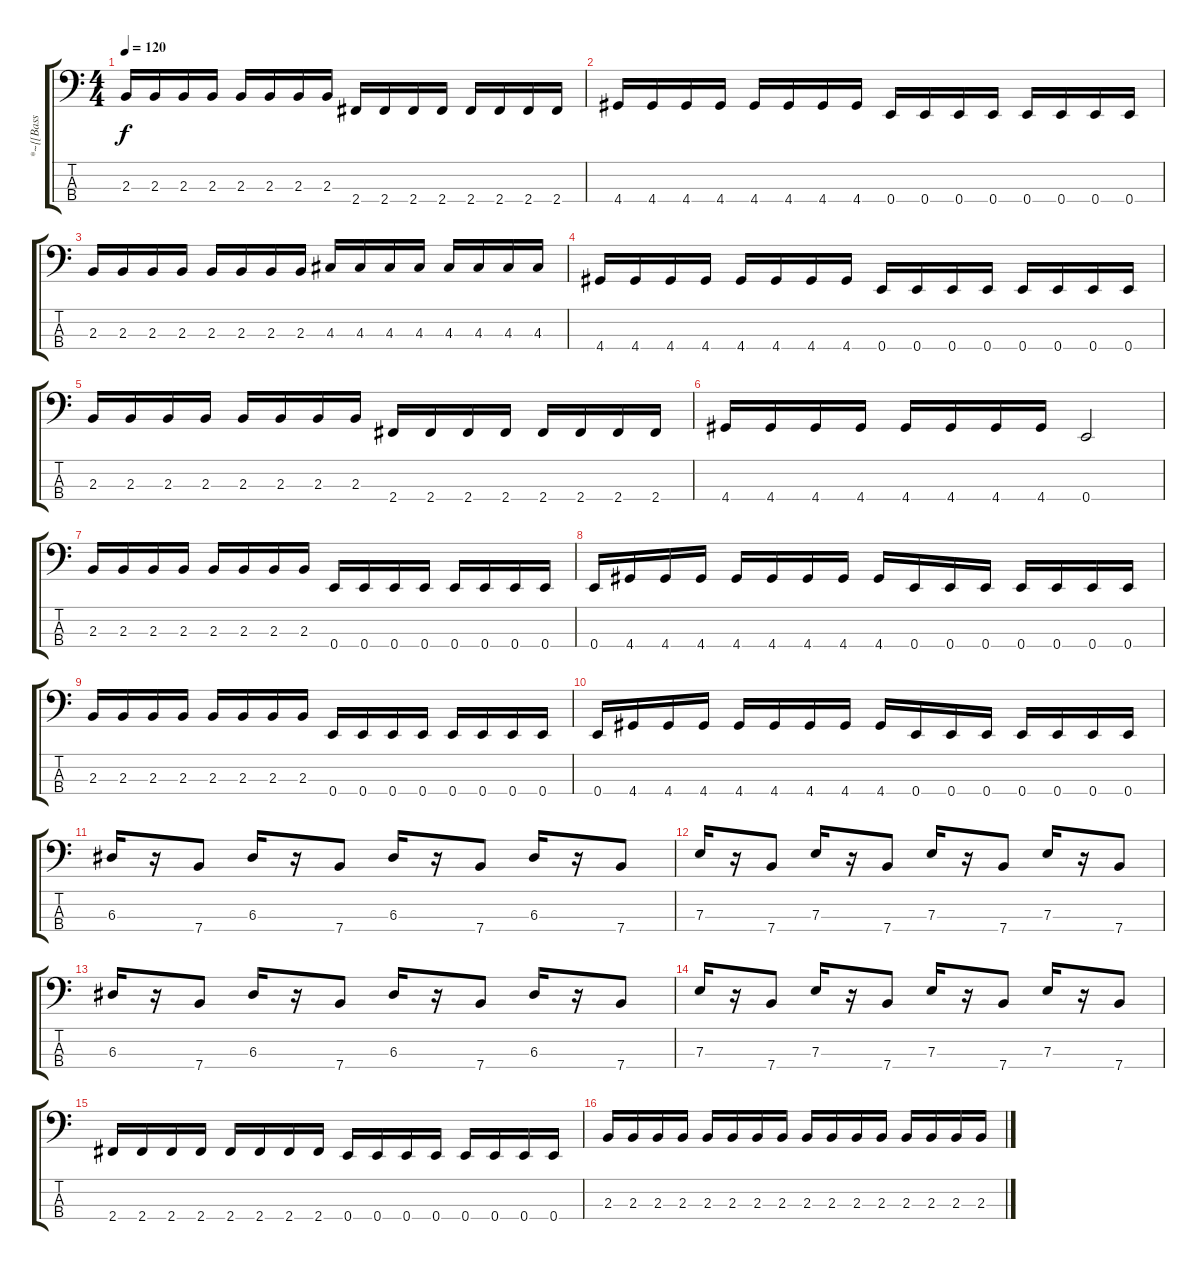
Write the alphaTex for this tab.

\track ("*~{[Bass      - Tabbed by Peter B.]}~*" "*~{[Bass  ") {instrument electricbasspick}
\staff {score tabs}
\tuning (G2 D2 A1 E1) {hide}
\ts (4 4)
\tempo 120
\clef f4
\ks c
2.3.16{dy f} 2.3.16 2.3.16 2.3.16 2.3.16 2.3.16 2.3.16 2.3.16 2.4.16 2.4.16 2.4.16 2.4.16 2.4.16 2.4.16 2.4.16 2.4.16 |
4.4.16 4.4.16 4.4.16 4.4.16 4.4.16 4.4.16 4.4.16 4.4.16 0.4.16 0.4.16 0.4.16 0.4.16 0.4.16 0.4.16 0.4.16 0.4.16 |
2.3.16 2.3.16 2.3.16 2.3.16 2.3.16 2.3.16 2.3.16 2.3.16 4.3.16 4.3.16 4.3.16 4.3.16 4.3.16 4.3.16 4.3.16 4.3.16 |
4.4.16 4.4.16 4.4.16 4.4.16 4.4.16 4.4.16 4.4.16 4.4.16 0.4.16 0.4.16 0.4.16 0.4.16 0.4.16 0.4.16 0.4.16 0.4.16 |
2.3.16 2.3.16 2.3.16 2.3.16 2.3.16 2.3.16 2.3.16 2.3.16 2.4.16 2.4.16 2.4.16 2.4.16 2.4.16 2.4.16 2.4.16 2.4.16 |
4.4.16 4.4.16 4.4.16 4.4.16 4.4.16 4.4.16 4.4.16 4.4.16 0.4.2 |
2.3.16 2.3.16 2.3.16 2.3.16 2.3.16 2.3.16 2.3.16 2.3.16 0.4.16 0.4.16 0.4.16 0.4.16 0.4.16 0.4.16 0.4.16 0.4.16 |
0.4.16 4.4.16 4.4.16 4.4.16 4.4.16 4.4.16 4.4.16 4.4.16 4.4.16 0.4.16 0.4.16 0.4.16 0.4.16 0.4.16 0.4.16 0.4.16 |
2.3.16 2.3.16 2.3.16 2.3.16 2.3.16 2.3.16 2.3.16 2.3.16 0.4.16 0.4.16 0.4.16 0.4.16 0.4.16 0.4.16 0.4.16 0.4.16 |
0.4.16 4.4.16 4.4.16 4.4.16 4.4.16 4.4.16 4.4.16 4.4.16 4.4.16 0.4.16 0.4.16 0.4.16 0.4.16 0.4.16 0.4.16 0.4.16 |
6.3.16 r.16 7.4.8 6.3.16 r.16 7.4.8 6.3.16 r.16 7.4.8 6.3.16 r.16 7.4.8 |
7.3.16 r.16 7.4.8 7.3.16 r.16 7.4.8 7.3.16 r.16 7.4.8 7.3.16 r.16 7.4.8 |
6.3.16 r.16 7.4.8 6.3.16 r.16 7.4.8 6.3.16 r.16 7.4.8 6.3.16 r.16 7.4.8 |
7.3.16 r.16 7.4.8 7.3.16 r.16 7.4.8 7.3.16 r.16 7.4.8 7.3.16 r.16 7.4.8 |
2.4.16 2.4.16 2.4.16 2.4.16 2.4.16 2.4.16 2.4.16 2.4.16 0.4.16 0.4.16 0.4.16 0.4.16 0.4.16 0.4.16 0.4.16 0.4.16 |
2.3.16 2.3.16 2.3.16 2.3.16 2.3.16 2.3.16 2.3.16 2.3.16 2.3.16 2.3.16 2.3.16 2.3.16 2.3.16 2.3.16 2.3.16 2.3.16
